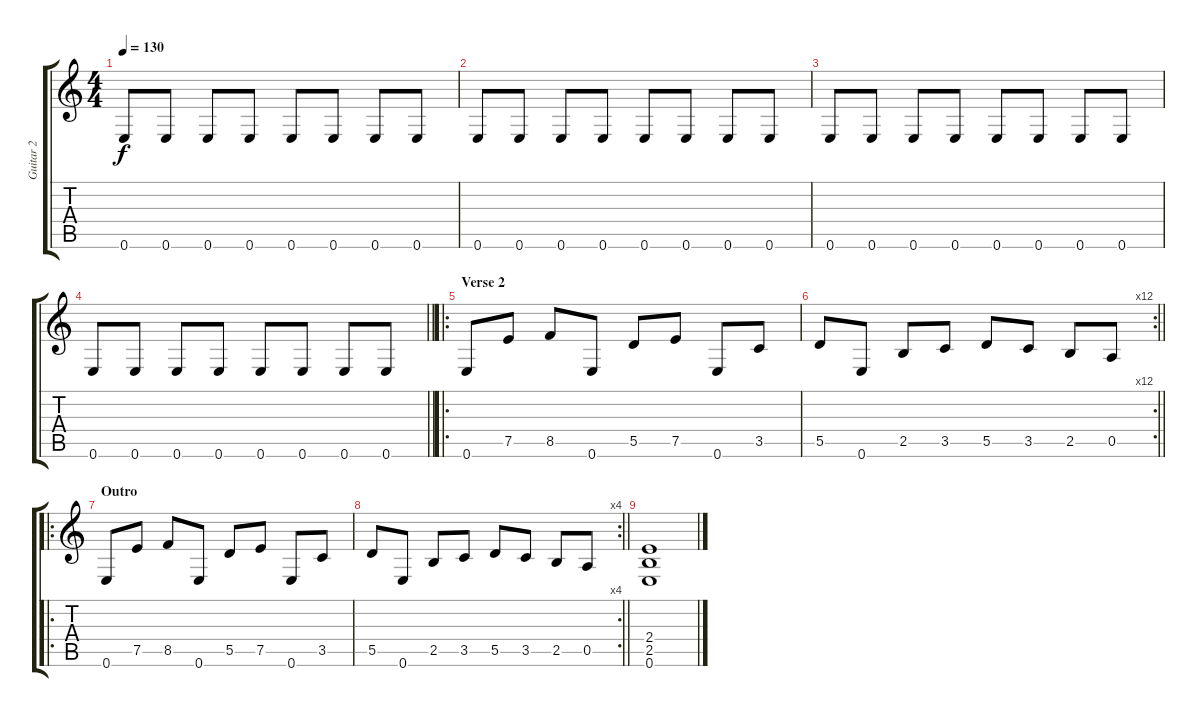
\track ("Guitar 2" "Guitar 2") {instrument overdrivenguitar}
\staff {score tabs}
\tuning (E4 B3 G3 D3 A2 E2) {hide}
\ts (4 4)
\tempo 130
\clef g2
\ks c
0.6.8{dy f} 0.6.8 0.6.8 0.6.8 0.6.8 0.6.8 0.6.8 0.6.8 |
0.6.8 0.6.8 0.6.8 0.6.8 0.6.8 0.6.8 0.6.8 0.6.8 |
0.6.8 0.6.8 0.6.8 0.6.8 0.6.8 0.6.8 0.6.8 0.6.8 |
\barLineRight lightlight
0.6.8 0.6.8 0.6.8 0.6.8 0.6.8 0.6.8 0.6.8 0.6.8 |
\ro
\section ("" "Verse 2")
0.6.8{volume 13} 7.5.8 8.5.8 0.6.8 5.5.8 7.5.8 0.6.8 3.5.8 |
\rc 12
\barLineRight lightlight
5.5.8 0.6.8 2.5.8 3.5.8 5.5.8 3.5.8 2.5.8 0.5.8 |
\ro
\section ("" "Outro")
0.6.8 7.5.8 8.5.8 0.6.8 5.5.8 7.5.8 0.6.8 3.5.8 |
\rc 4
\barLineRight lightlight
5.5.8 0.6.8 2.5.8 3.5.8 5.5.8 3.5.8 2.5.8 0.5.8 |
(2.4 2.5 0.6).1
